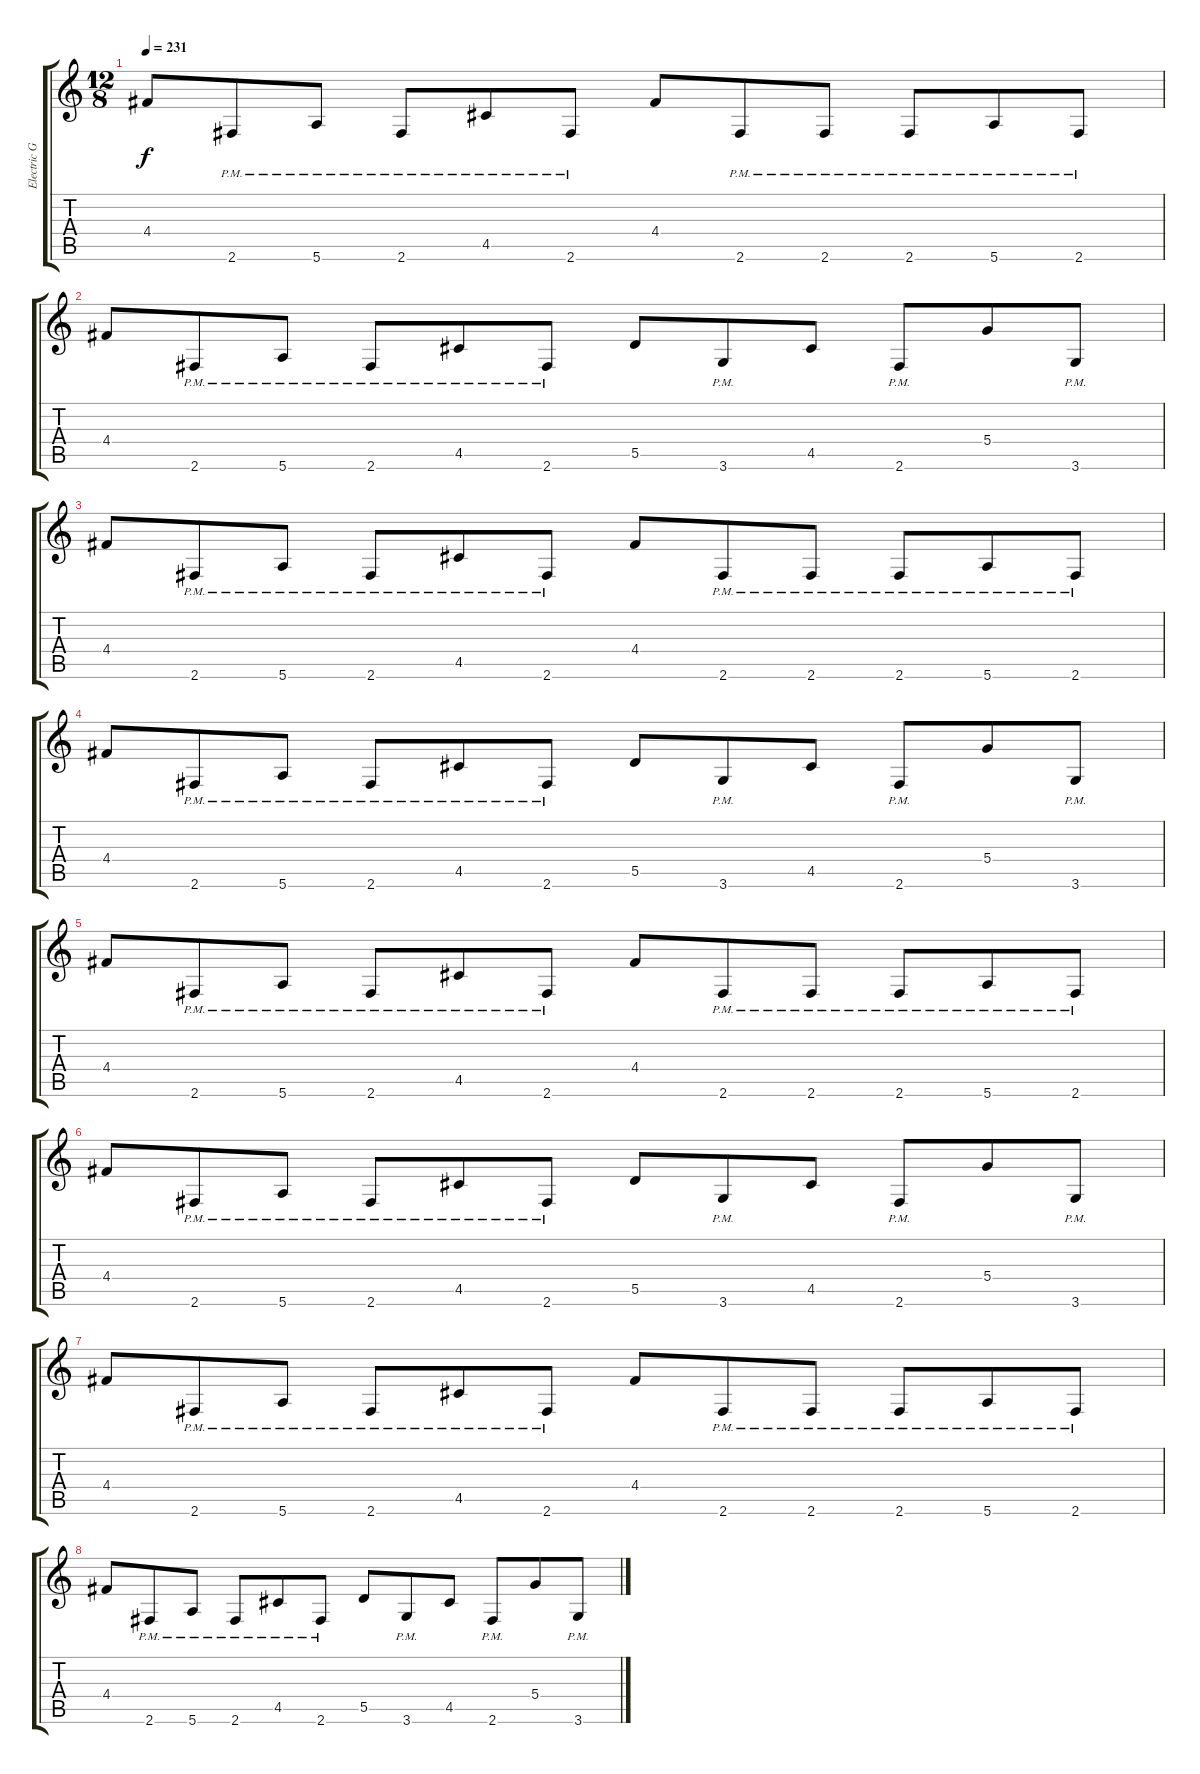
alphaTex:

\track ("Electric Guitar 2" "Electric G") {instrument distortionguitar}
\staff {score tabs}
\tuning (E4 B3 G3 D3 A2 E2) {hide}
\ts (12 8)
\tempo 231
\clef g2
\ks c
4.4.8{dy f} 2.6{pm}.8 5.6{pm}.8 2.6{pm}.8 4.5{pm}.8 2.6{pm}.8 4.4.8 2.6{pm}.8 2.6{pm}.8 2.6{pm}.8 5.6{pm}.8 2.6{pm}.8 |
4.4.8 2.6{pm}.8 5.6{pm}.8 2.6{pm}.8 4.5{pm}.8 2.6{pm}.8 5.5.8 3.6{pm}.8 4.5.8 2.6{pm}.8 5.4.8 3.6{pm}.8 |
4.4.8 2.6{pm}.8 5.6{pm}.8 2.6{pm}.8 4.5{pm}.8 2.6{pm}.8 4.4.8 2.6{pm}.8 2.6{pm}.8 2.6{pm}.8 5.6{pm}.8 2.6{pm}.8 |
4.4.8 2.6{pm}.8 5.6{pm}.8 2.6{pm}.8 4.5{pm}.8 2.6{pm}.8 5.5.8 3.6{pm}.8 4.5.8 2.6{pm}.8 5.4.8 3.6{pm}.8 |
4.4.8 2.6{pm}.8 5.6{pm}.8 2.6{pm}.8 4.5{pm}.8 2.6{pm}.8 4.4.8 2.6{pm}.8 2.6{pm}.8 2.6{pm}.8 5.6{pm}.8 2.6{pm}.8 |
4.4.8 2.6{pm}.8 5.6{pm}.8 2.6{pm}.8 4.5{pm}.8 2.6{pm}.8 5.5.8 3.6{pm}.8 4.5.8 2.6{pm}.8 5.4.8 3.6{pm}.8 |
4.4.8 2.6{pm}.8 5.6{pm}.8 2.6{pm}.8 4.5{pm}.8 2.6{pm}.8 4.4.8 2.6{pm}.8 2.6{pm}.8 2.6{pm}.8 5.6{pm}.8 2.6{pm}.8 |
4.4.8 2.6{pm}.8 5.6{pm}.8 2.6{pm}.8 4.5{pm}.8 2.6{pm}.8 5.5.8 3.6{pm}.8 4.5.8 2.6{pm}.8 5.4.8 3.6{pm}.8
